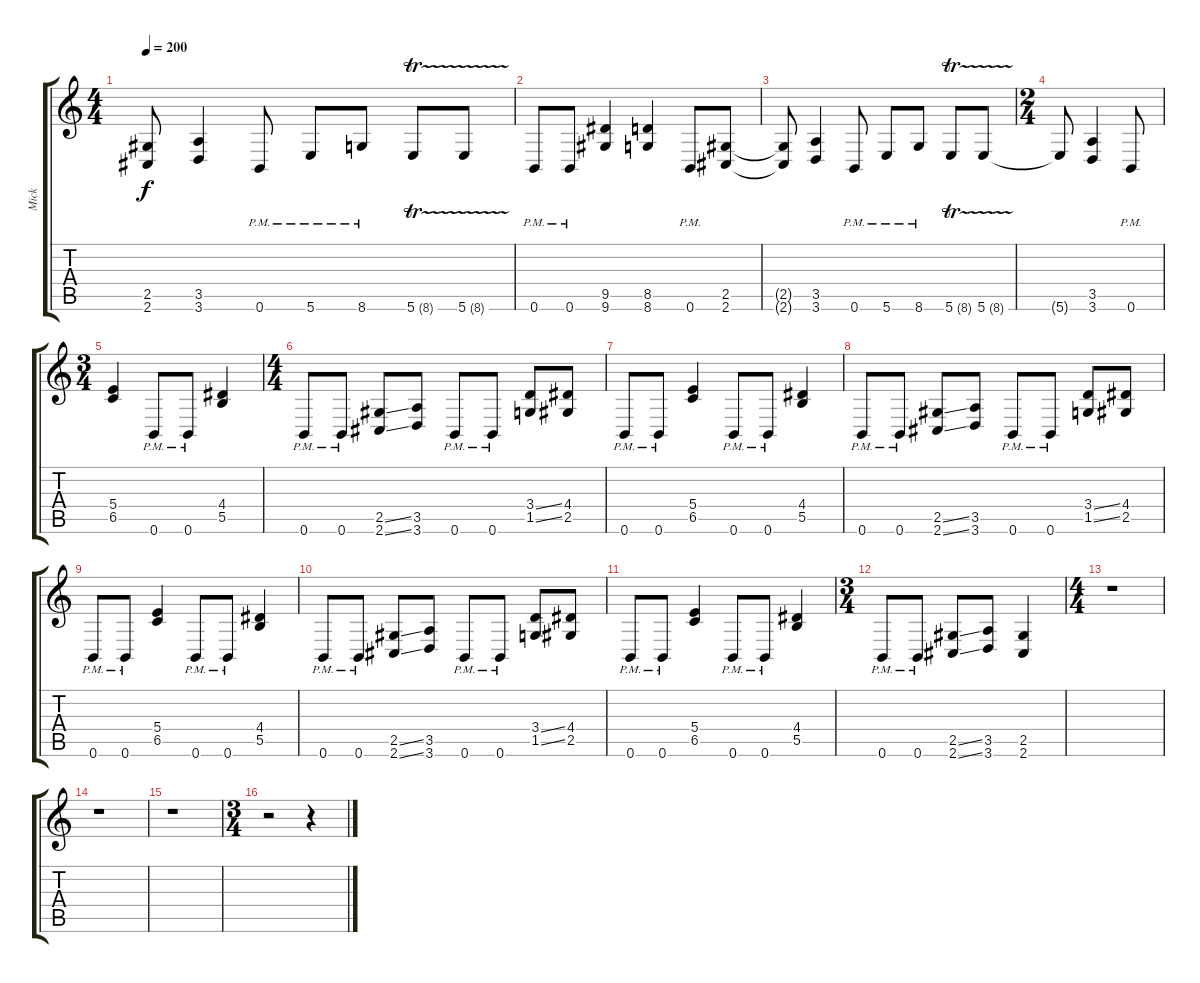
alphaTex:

\track ("Mick" "Mick") {instrument distortionguitar}
\staff {score tabs}
\tuning (Db4 Ab3 E3 B2 Gb2 B1) {hide}
\ts (4 4)
\tempo 200
\clef g2
\ks c
(2.5{t} 2.6{t}).8{dy f} (3.5 3.6).4 0.6{pm}.8 5.6{pm}.8 8.6{pm}.8 5.6{tr (8 32)}.8 5.6{tr (8 32)}.8 |
0.6{pm}.8 0.6{pm}.8 (9.5 9.6).4 (8.5 8.6).4 0.6{pm}.8 (2.5 2.6).8 |
(2.5{t} 2.6{t}).8 (3.5 3.6).4 0.6{pm}.8 5.6{pm}.8 8.6{pm}.8 5.6{tr (8 32)}.8 5.6{tr (8 32)}.8 |
\ts (2 4)
5.6{t}.8 (3.5 3.6).4 0.6{pm}.8 |
\ts (3 4)
(5.4 6.5).4 0.6{pm}.8 0.6{pm}.8 (4.4 5.5).4 |
\ts (4 4)
0.6{pm}.8 0.6{pm}.8 (2.5{ss} 2.6{ss}).8 (3.5 3.6).8 0.6{pm}.8 0.6{pm}.8 (3.4{ss} 1.5{ss}).8 (4.4 2.5).8 |
0.6{pm}.8 0.6{pm}.8 (5.4 6.5).4 0.6{pm}.8 0.6{pm}.8 (4.4 5.5).4 |
0.6{pm}.8 0.6{pm}.8 (2.5{ss} 2.6{ss}).8 (3.5 3.6).8 0.6{pm}.8 0.6{pm}.8 (3.4{ss} 1.5{ss}).8 (4.4 2.5).8 |
0.6{pm}.8 0.6{pm}.8 (5.4 6.5).4 0.6{pm}.8 0.6{pm}.8 (4.4 5.5).4 |
0.6{pm}.8 0.6{pm}.8 (2.5{ss} 2.6{ss}).8 (3.5 3.6).8 0.6{pm}.8 0.6{pm}.8 (3.4{ss} 1.5{ss}).8 (4.4 2.5).8 |
0.6{pm}.8 0.6{pm}.8 (5.4 6.5).4 0.6{pm}.8 0.6{pm}.8 (4.4 5.5).4 |
\ts (3 4)
0.6{pm}.8 0.6{pm}.8 (2.5{ss} 2.6{ss}).8 (3.5 3.6).8 (2.5 2.6).4 |
\ts (4 4)
r.1 |
r.1 |
r.1 |
\ts (3 4)
r.2 r.4
